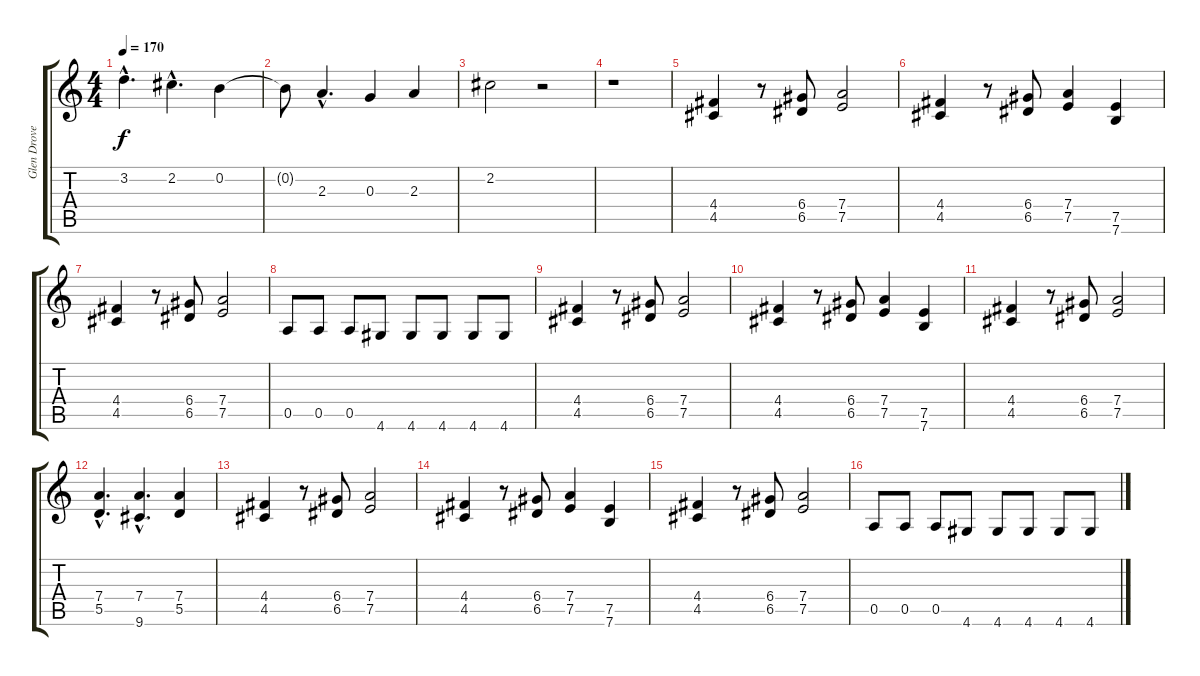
\track ("Glen Drover" "Glen Drove") {instrument overdrivenguitar}
\staff {score tabs}
\tuning (E4 B3 G3 D3 A2 E2) {hide}
\ts (4 4)
\tempo 170
\clef g2
\ks c
3.2{hac}.4{d dy f} 2.2{hac}.4{d} 0.2.4 |
0.2{t}.8 2.3{hac}.4{d} 0.3.4 2.3.4 |
2.2.2 r.2 |
r.1 |
(4.4 4.5).4 r.8 (6.4 6.5).8 (7.4 7.5).2 |
(4.4 4.5).4 r.8 (6.4 6.5).8 (7.4 7.5).4 (7.5 7.6).4 |
(4.4 4.5).4 r.8 (6.4 6.5).8 (7.4 7.5).2 |
0.5.8 0.5.8 0.5.8 4.6.8 4.6.8 4.6.8 4.6.8 4.6.8 |
(4.4 4.5).4 r.8 (6.4 6.5).8 (7.4 7.5).2 |
(4.4 4.5).4 r.8 (6.4 6.5).8 (7.4 7.5).4 (7.5 7.6).4 |
(4.4 4.5).4 r.8 (6.4 6.5).8 (7.4 7.5).2 |
(7.4{hac} 5.5{hac}).4{d} (7.4{hac} 9.6{hac}).4{d} (7.4 5.5).4 |
(4.4 4.5).4 r.8 (6.4 6.5).8 (7.4 7.5).2 |
(4.4 4.5).4 r.8 (6.4 6.5).8 (7.4 7.5).4 (7.5 7.6).4 |
(4.4 4.5).4 r.8 (6.4 6.5).8 (7.4 7.5).2 |
0.5.8 0.5.8 0.5.8 4.6.8 4.6.8 4.6.8 4.6.8 4.6.8
